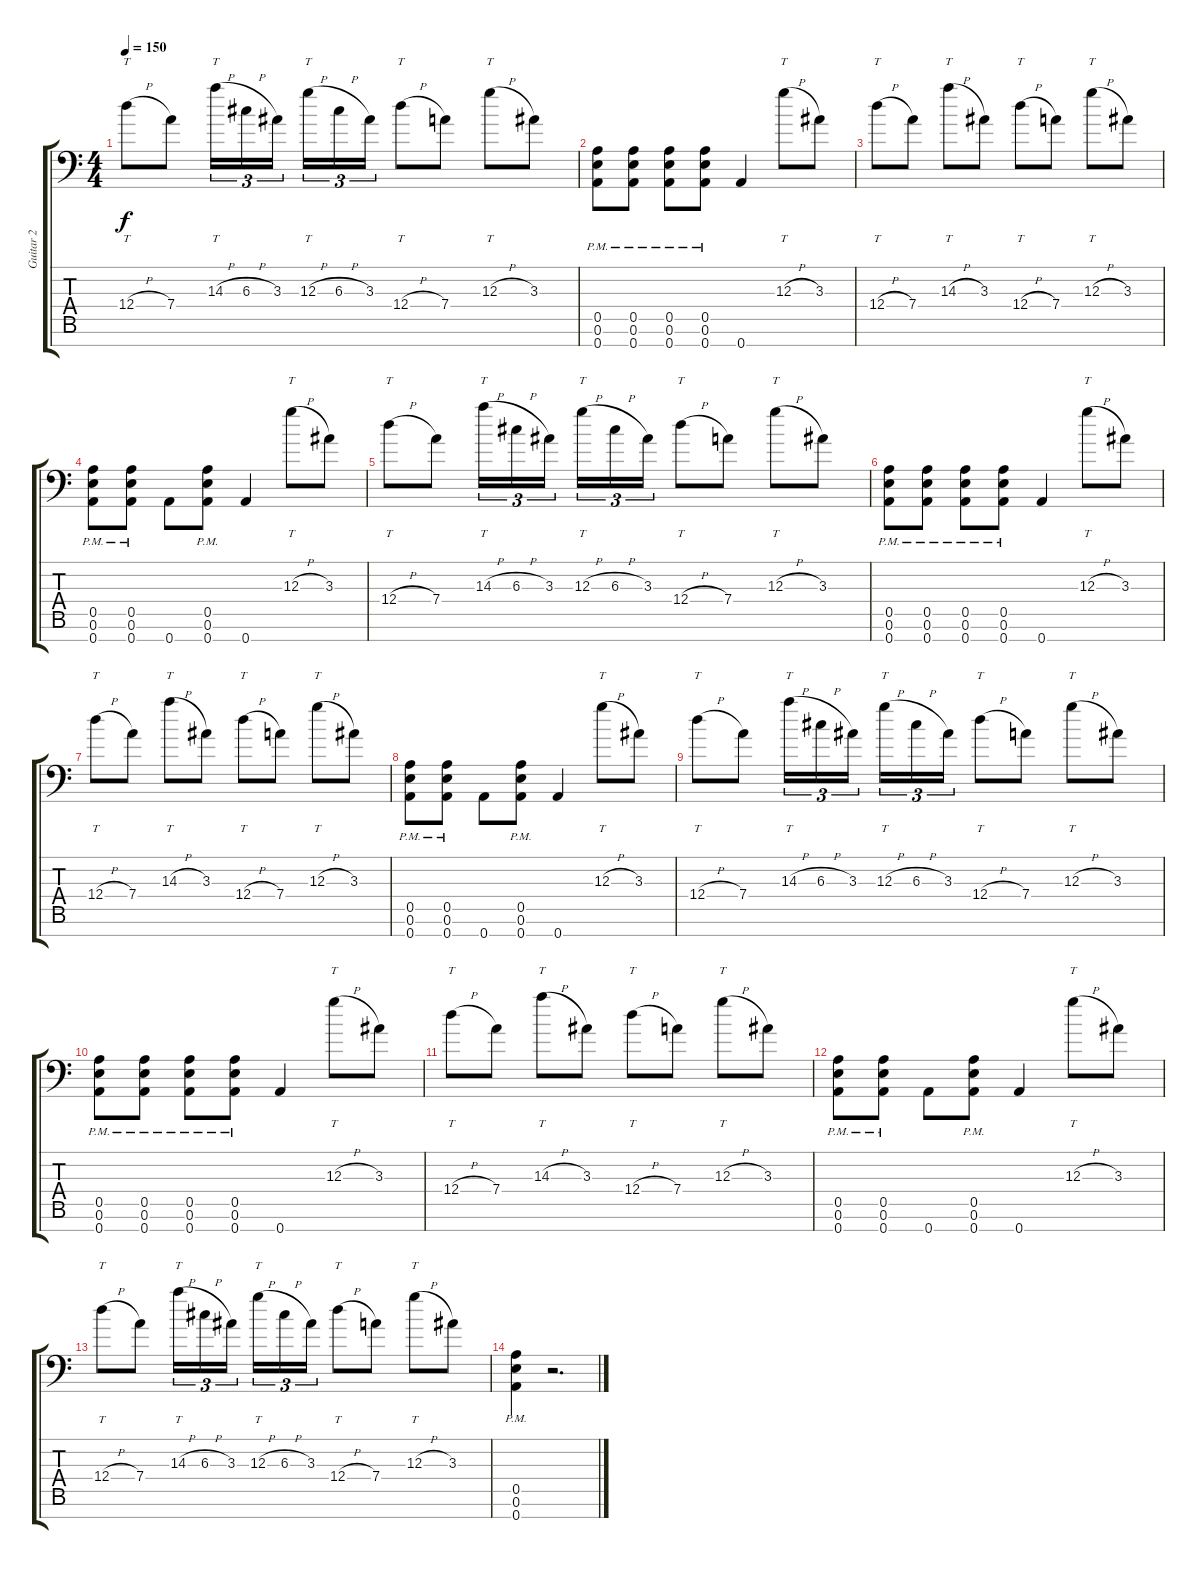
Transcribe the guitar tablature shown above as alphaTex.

\track ("Guitar 2" "Guitar 2") {instrument distortionguitar}
\staff {score tabs}
\tuning (E4 B3 G3 D3 A2 E2 A1) {hide}
\ts (4 4)
\tempo 150
\clef f4
\ks c
12.4{h}.8{tt dy f} 7.4.8 14.3{h}.16{tt tu (3 2)} 6.3{h}.16{tu (3 2)} 3.3.16{tu (3 2) beam splitsecondary} 12.3{h}.16{tt tu (3 2)} 6.3{h}.16{tu (3 2)} 3.3.16{tu (3 2)} 12.4{h}.8{tt} 7.4.8 12.3{h}.8{tt} 3.3.8 |
(0.5{pm} 0.6{pm} 0.7{pm}).8 (0.5{pm} 0.6{pm} 0.7{pm}).8 (0.5{pm} 0.6{pm} 0.7{pm}).8 (0.5{pm} 0.6{pm} 0.7{pm}).8 0.7.4 12.3{h}.8{tt} 3.3.8 |
12.4{h}.8{tt} 7.4.8 14.3{h}.8{tt} 3.3.8 12.4{h}.8{tt} 7.4.8 12.3{h}.8{tt} 3.3.8 |
(0.5{pm} 0.6{pm} 0.7{pm}).8 (0.5{pm} 0.6{pm} 0.7{pm}).8 0.7.8 (0.5{pm} 0.6{pm} 0.7{pm}).8 0.7.4 12.3{h}.8{tt} 3.3.8 |
12.4{h}.8{tt} 7.4.8 14.3{h}.16{tt tu (3 2)} 6.3{h}.16{tu (3 2)} 3.3.16{tu (3 2) beam splitsecondary} 12.3{h}.16{tt tu (3 2)} 6.3{h}.16{tu (3 2)} 3.3.16{tu (3 2)} 12.4{h}.8{tt} 7.4.8 12.3{h}.8{tt} 3.3.8 |
(0.5{pm} 0.6{pm} 0.7{pm}).8 (0.5{pm} 0.6{pm} 0.7{pm}).8 (0.5{pm} 0.6{pm} 0.7{pm}).8 (0.5{pm} 0.6{pm} 0.7{pm}).8 0.7.4 12.3{h}.8{tt} 3.3.8 |
12.4{h}.8{tt} 7.4.8 14.3{h}.8{tt} 3.3.8 12.4{h}.8{tt} 7.4.8 12.3{h}.8{tt} 3.3.8 |
(0.5{pm} 0.6{pm} 0.7{pm}).8 (0.5{pm} 0.6{pm} 0.7{pm}).8 0.7.8 (0.5{pm} 0.6{pm} 0.7{pm}).8 0.7.4 12.3{h}.8{tt} 3.3.8 |
12.4{h}.8{tt} 7.4.8 14.3{h}.16{tt tu (3 2)} 6.3{h}.16{tu (3 2)} 3.3.16{tu (3 2) beam splitsecondary} 12.3{h}.16{tt tu (3 2)} 6.3{h}.16{tu (3 2)} 3.3.16{tu (3 2)} 12.4{h}.8{tt} 7.4.8 12.3{h}.8{tt} 3.3.8 |
(0.5{pm} 0.6{pm} 0.7{pm}).8 (0.5{pm} 0.6{pm} 0.7{pm}).8 (0.5{pm} 0.6{pm} 0.7{pm}).8 (0.5{pm} 0.6{pm} 0.7{pm}).8 0.7.4 12.3{h}.8{tt} 3.3.8 |
12.4{h}.8{tt} 7.4.8 14.3{h}.8{tt} 3.3.8 12.4{h}.8{tt} 7.4.8 12.3{h}.8{tt} 3.3.8 |
(0.5{pm} 0.6{pm} 0.7{pm}).8 (0.5{pm} 0.6{pm} 0.7{pm}).8 0.7.8 (0.5{pm} 0.6{pm} 0.7{pm}).8 0.7.4 12.3{h}.8{tt} 3.3.8 |
12.4{h}.8{tt} 7.4.8 14.3{h}.16{tt tu (3 2)} 6.3{h}.16{tu (3 2)} 3.3.16{tu (3 2) beam splitsecondary} 12.3{h}.16{tt tu (3 2)} 6.3{h}.16{tu (3 2)} 3.3.16{tu (3 2)} 12.4{h}.8{tt} 7.4.8 12.3{h}.8{tt} 3.3.8 |
(0.5{pm} 0.6{pm} 0.7{pm}).4 r.2{d}
